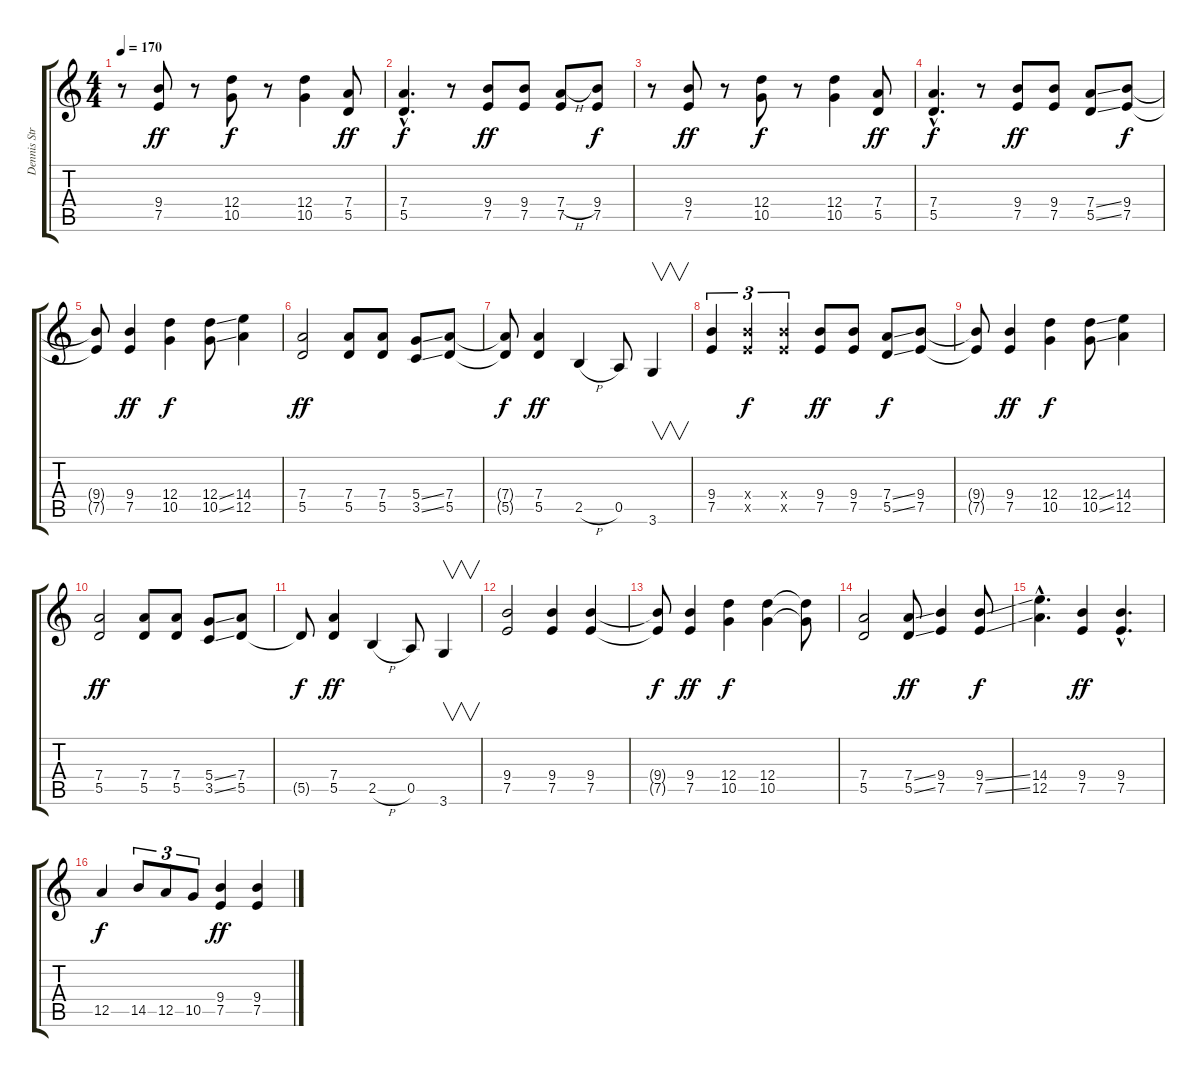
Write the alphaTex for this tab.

\track ("Dennis Stratton" "Dennis Str") {instrument overdrivenguitar}
\staff {score tabs}
\tuning (E4 B3 G3 D3 A2 E2) {hide}
\ts (4 4)
\tempo 170
\clef g2
\ks c
r.8{dy f} (9.4 7.5).8{dy ff} r.8 (12.4 10.5).8{dy f} r.8 (12.4 10.5).4 (7.4 5.5).8{dy ff} |
(7.4{hac} 5.5{hac}).4{d dy f} r.8 (9.4 7.5).8{dy ff} (9.4 7.5).8 (7.4{h} 7.5).8 (9.4 7.5).8{dy f} |
r.8 (9.4 7.5).8{dy ff} r.8 (12.4 10.5).8{dy f} r.8 (12.4 10.5).4 (7.4 5.5).8{dy ff} |
(7.4{hac} 5.5{hac}).4{d dy f} r.8 (9.4 7.5).8{dy ff} (9.4 7.5).8 (7.4{ss} 5.5{ss}).8 (9.4 7.5).8{dy f} |
(9.4{t} 7.5{t}).8 (9.4 7.5).4{dy ff} (12.4 10.5).4{dy f} (12.4{ss} 10.5{ss}).8 (14.4 12.5).4 |
(7.4 5.5).2{dy ff} (7.4 5.5).8 (7.4 5.5).8 (5.4{ss} 3.5{ss}).8 (7.4 5.5).8 |
(7.4{t} 5.5{t}).8{dy f} (7.4 5.5).4{dy ff} 2.5{h}.4 0.5.8 3.6.4{v} |
(9.4 7.5).4{tu (3 2)} (9.4{x} 7.5{x}).4{tu (3 2) dy f} (9.4{x} 7.5{x}).4{tu (3 2)} (9.4 7.5).8{dy ff} (9.4 7.5).8 (7.4{ss} 5.5{ss}).8{dy f} (9.4 7.5).8 |
(9.4{t} 7.5{t}).8 (9.4 7.5).4{dy ff} (12.4 10.5).4{dy f} (12.4{ss} 10.5{ss}).8 (14.4 12.5).4 |
(7.4 5.5).2{dy ff} (7.4 5.5).8 (7.4 5.5).8 (5.4{ss} 3.5{ss}).8 (7.4 5.5).8 |
5.5{t}.8{dy f} (7.4 5.5).4{dy ff} 2.5{h}.4 0.5.8 3.6.4{v} |
(9.4 7.5).2 (9.4 7.5).4 (9.4 7.5).4 |
(9.4{t} 7.5{t}).8{dy f} (9.4 7.5).4{dy ff} (12.4 10.5).4{dy f} (12.4 10.5).4 (12.4{t} 10.5{t}).8 |
(7.4 5.5).2 (7.4{ss} 5.5{ss}).8{dy ff} (9.4 7.5).4 (9.4{ss} 7.5{ss}).8{dy f} |
(14.4{hac} 12.5{hac}).4{d} (9.4 7.5).4{dy ff} (9.4{hac} 7.5{hac}).4{d} |
12.5.4{dy f} 14.5.8{tu (3 2)} 12.5.8{tu (3 2)} 10.5.8{tu (3 2)} (9.4 7.5).4{dy ff} (9.4 7.5).4
